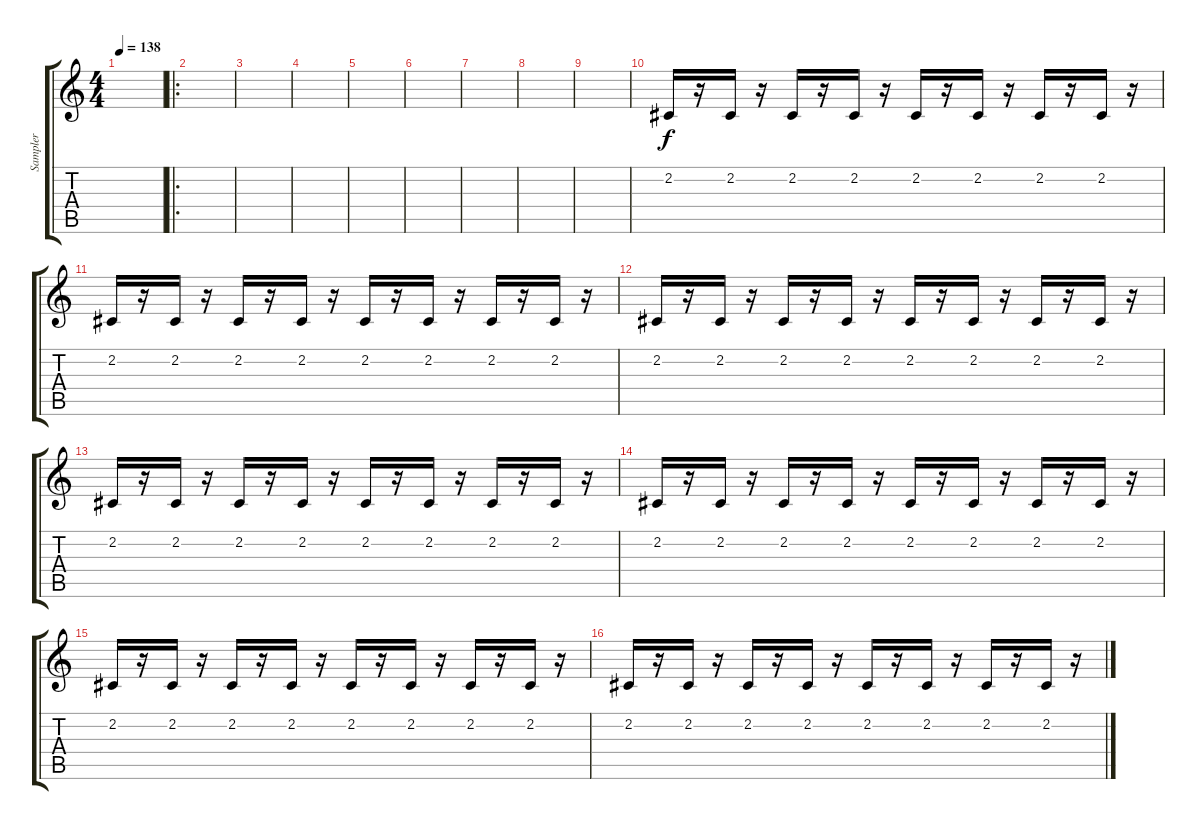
\track ("Sampler" "Sampler") {instrument lead5charang}
\staff {score tabs}
\tuning (E4 B3 G3 D3 A2 E2) {hide}
\ts (4 4)
\tempo 138
\clef g2
\ks c
|
\ro
|
|
|
|
|
|
|
|
2.2.16{volume 10} r.16 2.2.16 r.16 2.2.16 r.16 2.2.16 r.16 2.2.16 r.16 2.2.16 r.16 2.2.16 r.16 2.2.16 r.16 |
2.2.16 r.16 2.2.16 r.16 2.2.16 r.16 2.2.16 r.16 2.2.16 r.16 2.2.16 r.16 2.2.16 r.16 2.2.16 r.16 |
2.2.16 r.16 2.2.16 r.16 2.2.16 r.16 2.2.16 r.16 2.2.16 r.16 2.2.16 r.16 2.2.16 r.16 2.2.16 r.16 |
2.2.16 r.16 2.2.16 r.16 2.2.16 r.16 2.2.16 r.16 2.2.16 r.16 2.2.16 r.16 2.2.16 r.16 2.2.16 r.16 |
2.2.16{volume 6} r.16 2.2.16 r.16 2.2.16 r.16 2.2.16 r.16 2.2.16 r.16 2.2.16 r.16 2.2.16 r.16 2.2.16 r.16 |
2.2.16{volume 6} r.16 2.2.16 r.16 2.2.16 r.16 2.2.16 r.16 2.2.16 r.16 2.2.16 r.16 2.2.16 r.16 2.2.16 r.16 |
2.2.16{volume 6} r.16 2.2.16 r.16 2.2.16 r.16 2.2.16 r.16 2.2.16 r.16 2.2.16 r.16 2.2.16 r.16 2.2.16 r.16
